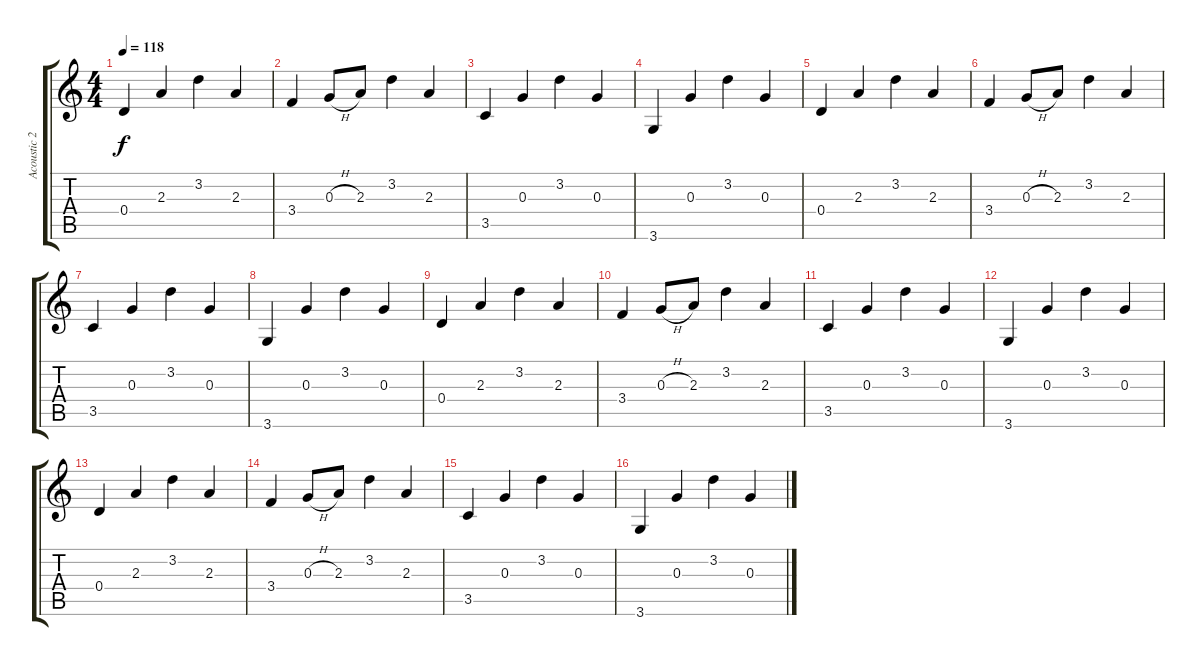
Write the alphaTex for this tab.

\track ("Acoustic 2" "Acoustic 2") {instrument acousticguitarsteel}
\staff {score tabs}
\tuning (E4 B3 G3 D3 A2 E2) {hide}
\ts (4 4)
\tempo 118
\clef g2
\ks c
0.4.4{dy f} 2.3.4 3.2.4 2.3.4 |
3.4.4 0.3{h}.8 2.3.8 3.2.4 2.3.4 |
3.5.4 0.3.4 3.2.4 0.3.4 |
3.6.4 0.3.4 3.2.4 0.3.4 |
0.4.4 2.3.4 3.2.4 2.3.4 |
3.4.4 0.3{h}.8 2.3.8 3.2.4 2.3.4 |
3.5.4 0.3.4 3.2.4 0.3.4 |
3.6.4 0.3.4 3.2.4 0.3.4 |
0.4.4 2.3.4 3.2.4 2.3.4 |
3.4.4 0.3{h}.8 2.3.8 3.2.4 2.3.4 |
3.5.4 0.3.4 3.2.4 0.3.4 |
3.6.4 0.3.4 3.2.4 0.3.4 |
0.4.4 2.3.4 3.2.4 2.3.4 |
3.4.4 0.3{h}.8 2.3.8 3.2.4 2.3.4 |
3.5.4 0.3.4 3.2.4 0.3.4 |
3.6.4 0.3.4 3.2.4 0.3.4
